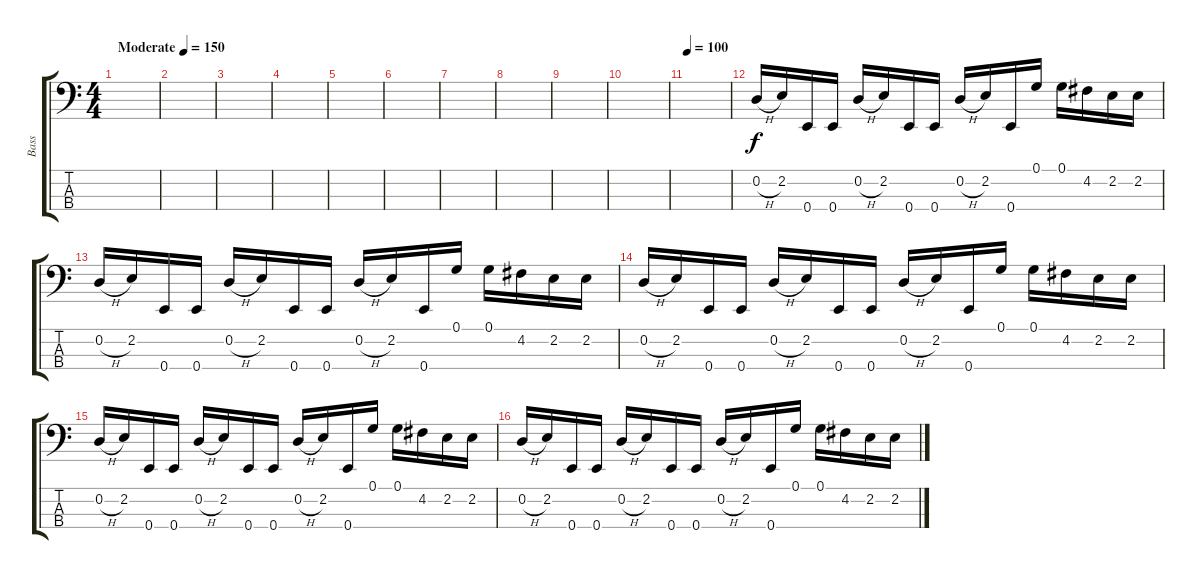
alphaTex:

\track ("Bass" "Bass") {instrument electricbassfinger}
\staff {score tabs}
\tuning (G2 D2 A1 E1) {hide}
\ts (4 4)
\tempo (150 "Moderate")
\clef f4
\ks c
|
|
|
|
|
|
|
|
|
|
\tempo 100
|
0.2{h}.16 2.2.16 0.4.16 0.4.16 0.2{h}.16 2.2.16 0.4.16 0.4.16 0.2{h}.16 2.2.16 0.4.16 0.1.16 0.1.16 4.2.16 2.2.16 2.2.16 |
0.2{h}.16 2.2.16 0.4.16 0.4.16 0.2{h}.16 2.2.16 0.4.16 0.4.16 0.2{h}.16 2.2.16 0.4.16 0.1.16 0.1.16 4.2.16 2.2.16 2.2.16 |
0.2{h}.16 2.2.16 0.4.16 0.4.16 0.2{h}.16 2.2.16 0.4.16 0.4.16 0.2{h}.16 2.2.16 0.4.16 0.1.16 0.1.16 4.2.16 2.2.16 2.2.16 |
0.2{h}.16 2.2.16 0.4.16 0.4.16 0.2{h}.16 2.2.16 0.4.16 0.4.16 0.2{h}.16 2.2.16 0.4.16 0.1.16 0.1.16 4.2.16 2.2.16 2.2.16 |
0.2{h}.16 2.2.16 0.4.16 0.4.16 0.2{h}.16 2.2.16 0.4.16 0.4.16 0.2{h}.16 2.2.16 0.4.16 0.1.16 0.1.16 4.2.16 2.2.16 2.2.16
